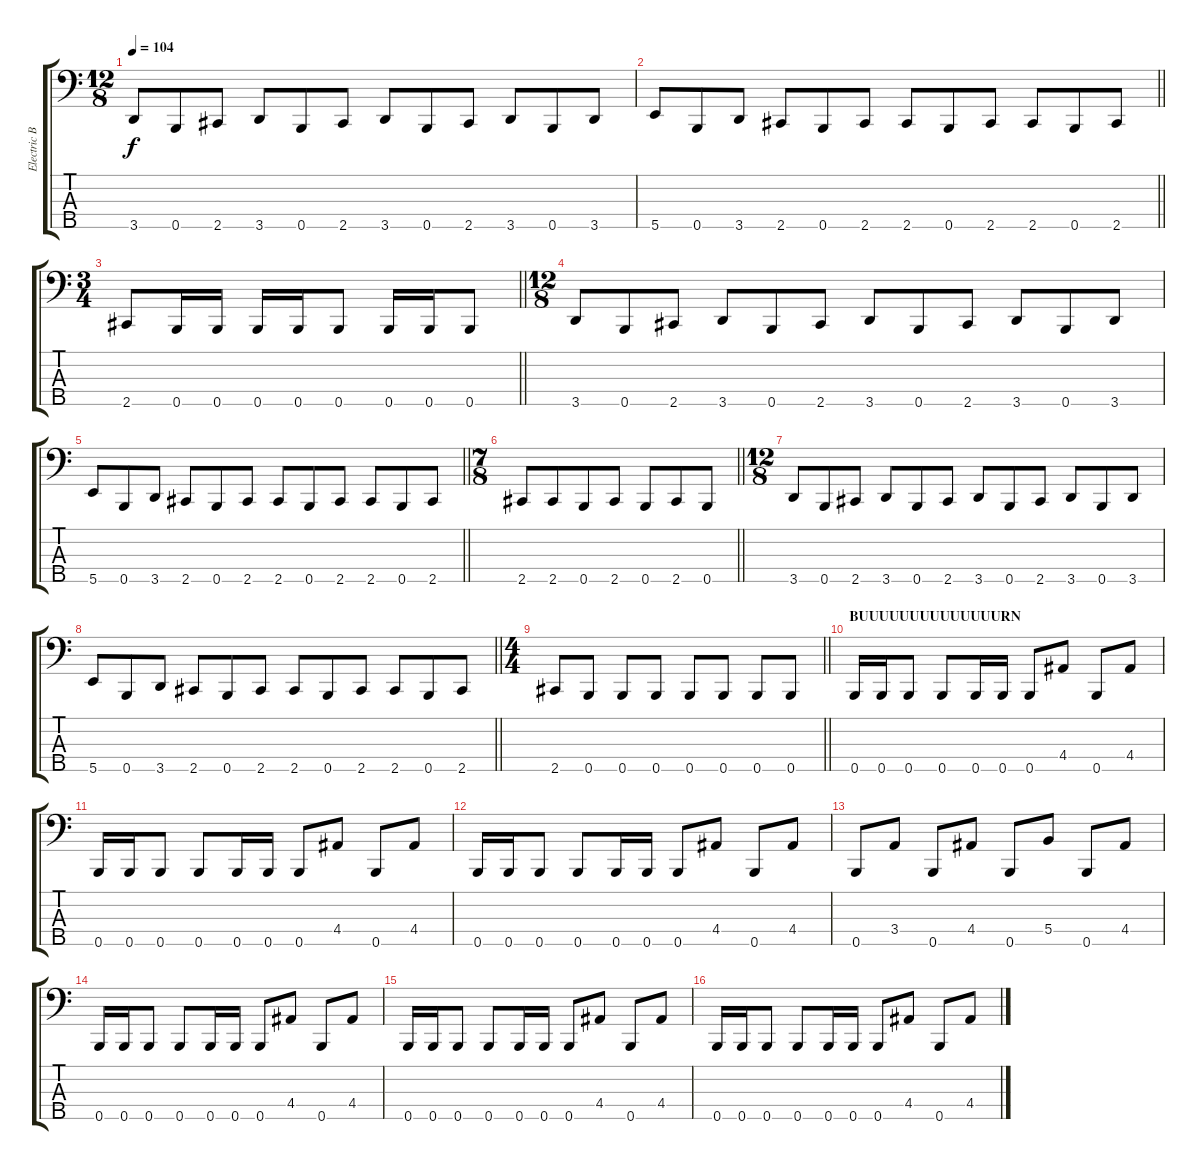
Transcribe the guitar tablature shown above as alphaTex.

\track ("Electric Bass" "Electric B") {instrument electricbassfinger}
\staff {score tabs}
\tuning (B2 Gb2 B1 Gb1 B0) {hide}
\ts (12 8)
\tempo 104
\clef f4
\ks c
3.5.8{dy f} 0.5.8 2.5.8 3.5.8 0.5.8 2.5.8 3.5.8 0.5.8 2.5.8 3.5.8 0.5.8 3.5.8 |
\barLineRight lightlight
5.5.8 0.5.8 3.5.8 2.5.8 0.5.8 2.5.8 2.5.8 0.5.8 2.5.8 2.5.8 0.5.8 2.5.8 |
\ts (3 4)
\barLineRight lightlight
2.5.8 0.5.16 0.5.16 0.5.16 0.5.16 0.5.8 0.5.16 0.5.16 0.5.8 |
\ts (12 8)
3.5.8 0.5.8 2.5.8 3.5.8 0.5.8 2.5.8 3.5.8 0.5.8 2.5.8 3.5.8 0.5.8 3.5.8 |
\barLineRight lightlight
5.5.8 0.5.8 3.5.8 2.5.8 0.5.8 2.5.8 2.5.8 0.5.8 2.5.8 2.5.8 0.5.8 2.5.8 |
\ts (7 8)
\barLineRight lightlight
2.5.8 2.5.8 0.5.8 2.5.8 0.5.8 2.5.8 0.5.8 |
\ts (12 8)
3.5.8 0.5.8 2.5.8 3.5.8 0.5.8 2.5.8 3.5.8 0.5.8 2.5.8 3.5.8 0.5.8 3.5.8 |
\barLineRight lightlight
5.5.8 0.5.8 3.5.8 2.5.8 0.5.8 2.5.8 2.5.8 0.5.8 2.5.8 2.5.8 0.5.8 2.5.8 |
\ts (4 4)
\barLineRight lightlight
2.5.8 0.5.8 0.5.8 0.5.8 0.5.8 0.5.8 0.5.8 0.5.8 |
\section ("" "BUUUUUUUUUUUUUURN")
0.5.16 0.5.16 0.5.8 0.5.8 0.5.16 0.5.16 0.5.8 4.4.8 0.5.8 4.4.8 |
0.5.16 0.5.16 0.5.8 0.5.8 0.5.16 0.5.16 0.5.8 4.4.8 0.5.8 4.4.8 |
0.5.16 0.5.16 0.5.8 0.5.8 0.5.16 0.5.16 0.5.8 4.4.8 0.5.8 4.4.8 |
0.5.8 3.4.8 0.5.8 4.4.8 0.5.8 5.4.8 0.5.8 4.4.8 |
0.5.16 0.5.16 0.5.8 0.5.8 0.5.16 0.5.16 0.5.8 4.4.8 0.5.8 4.4.8 |
0.5.16 0.5.16 0.5.8 0.5.8 0.5.16 0.5.16 0.5.8 4.4.8 0.5.8 4.4.8 |
0.5.16 0.5.16 0.5.8 0.5.8 0.5.16 0.5.16 0.5.8 4.4.8 0.5.8 4.4.8
